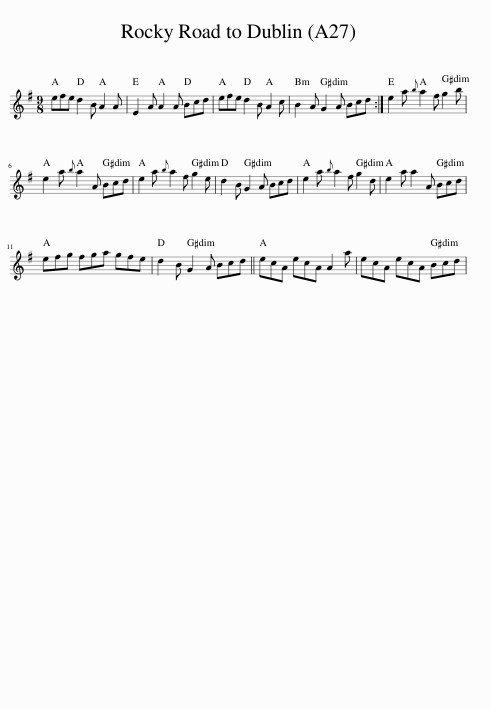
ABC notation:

X:1
L:1/8
M:9/8
I:linebreak $
K:G
V:1 treble
V:1
 efe d2 B A2 A | E2 A A2 A Bcd | efe d2 B A2 c | B2 A G2 A Bcd :| e2 a{b} a2 f g2 b |$ %5
 e2 a{b} a2 A Bcd | e2 a{b} a2 f g2 e | d2 B G2 A Bcd | e2 a{b} a2 f g2 d | e2 a a2 A Bcd |$ %10
 efg fga gfe | d2 B G2 A Bcd || ecA ecA A2 a | ecA ecA Bcd | %14
